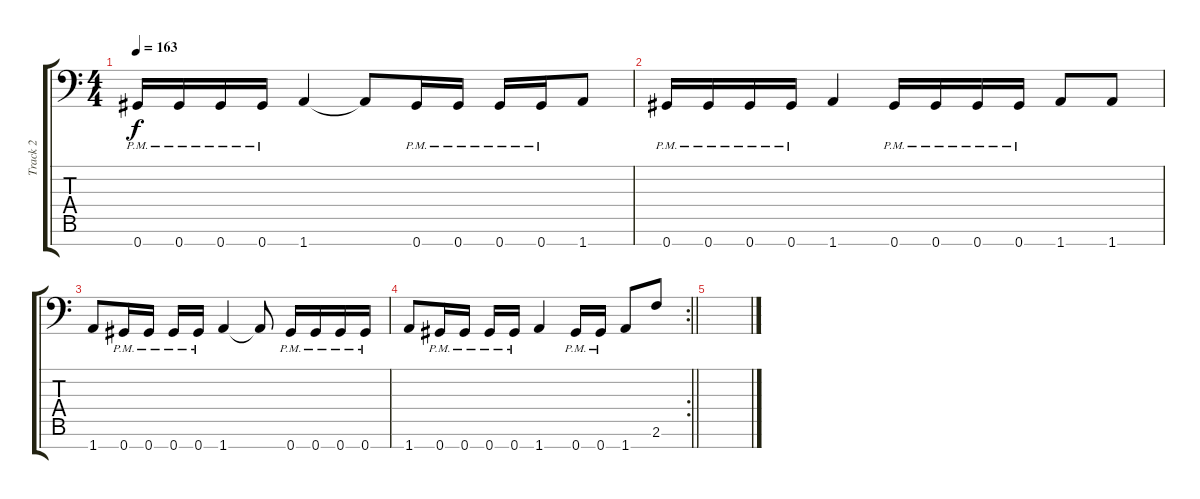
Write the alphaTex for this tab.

\track ("Track 2" "Track 2") {instrument overdrivenguitar}
\staff {score tabs}
\tuning (Eb4 Bb3 Gb3 Db3 Ab2 Eb2 Ab1) {hide}
\ts (4 4)
\tempo 163
\clef f4
\ks c
0.7{pm}.16{dy f} 0.7{pm}.16 0.7{pm}.16 0.7{pm}.16 1.7.4 1.7{t}.8 0.7{pm}.16 0.7{pm}.16 0.7{pm}.16 0.7{pm}.16 1.7.8 |
0.7{pm}.16 0.7{pm}.16 0.7{pm}.16 0.7{pm}.16 1.7.4 0.7{pm}.16 0.7{pm}.16 0.7{pm}.16 0.7{pm}.16 1.7.8 1.7.8 |
1.7.8 0.7{pm}.16 0.7{pm}.16 0.7{pm}.16 0.7{pm}.16 1.7.4 1.7{t}.8 0.7{pm}.16 0.7{pm}.16 0.7{pm}.16 0.7{pm}.16 |
\rc 2
\barLineRight lightlight
1.7.8 0.7{pm}.16 0.7{pm}.16 0.7{pm}.16 0.7{pm}.16 1.7.4 0.7{pm}.16 0.7{pm}.16 1.7.8 2.6.8 |
\section ("" "")
